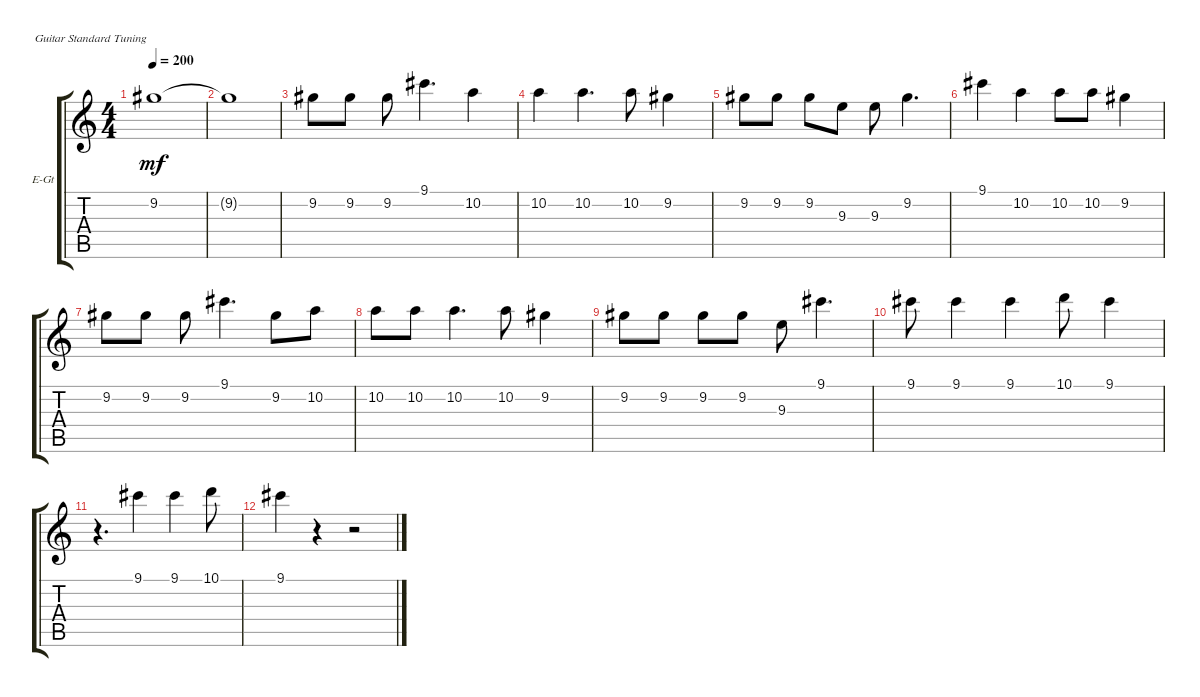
\bracketExtendMode groupsimilarinstruments
\firstSystemTrackNameOrientation horizontal
\otherSystemsTrackNameOrientation horizontal
\track ("Electric Guitar" "E-Gt") {instrument distortionguitar}
\staff {score tabs}
\tuning (E4 B3 G3 D3 A2 E2)
\ts (4 4)
\tempo 200
\clef g2
\scale
0.333333
\ks c
9.2.1{dy mf} |
\scale
0.333333 9.2{t}.1 |
\scale
0.333333 9.2.8 9.2.8 9.2.8 9.1.4{d} 10.2.4 |
\scale
0.333333 10.2.4 10.2.4{d} 10.2.8 9.2.4 |
\scale
0.333333 9.2.8 9.2.8 9.2.8 9.3.8 9.3.8 9.2.4{d} |
\scale
0.333333 9.1.4 10.2.4 10.2.8 10.2.8 9.2.4 |
\scale
0.333333 9.2.8 9.2.8 9.2.8 9.1.4{d} 9.2.8 10.2.8 |
\scale
0.333333 10.2.8 10.2.8 10.2.4{d} 10.2.8 9.2.4 |
9.2.8 9.2.8 9.2.8 9.2.8 9.3.8 9.1.4{d} |
9.1.8 9.1.4 9.1.4 10.1.8 9.1.4 |
r.4{d} 9.1.4 9.1.4 10.1.8 |
9.1.4 r.4 r.2
